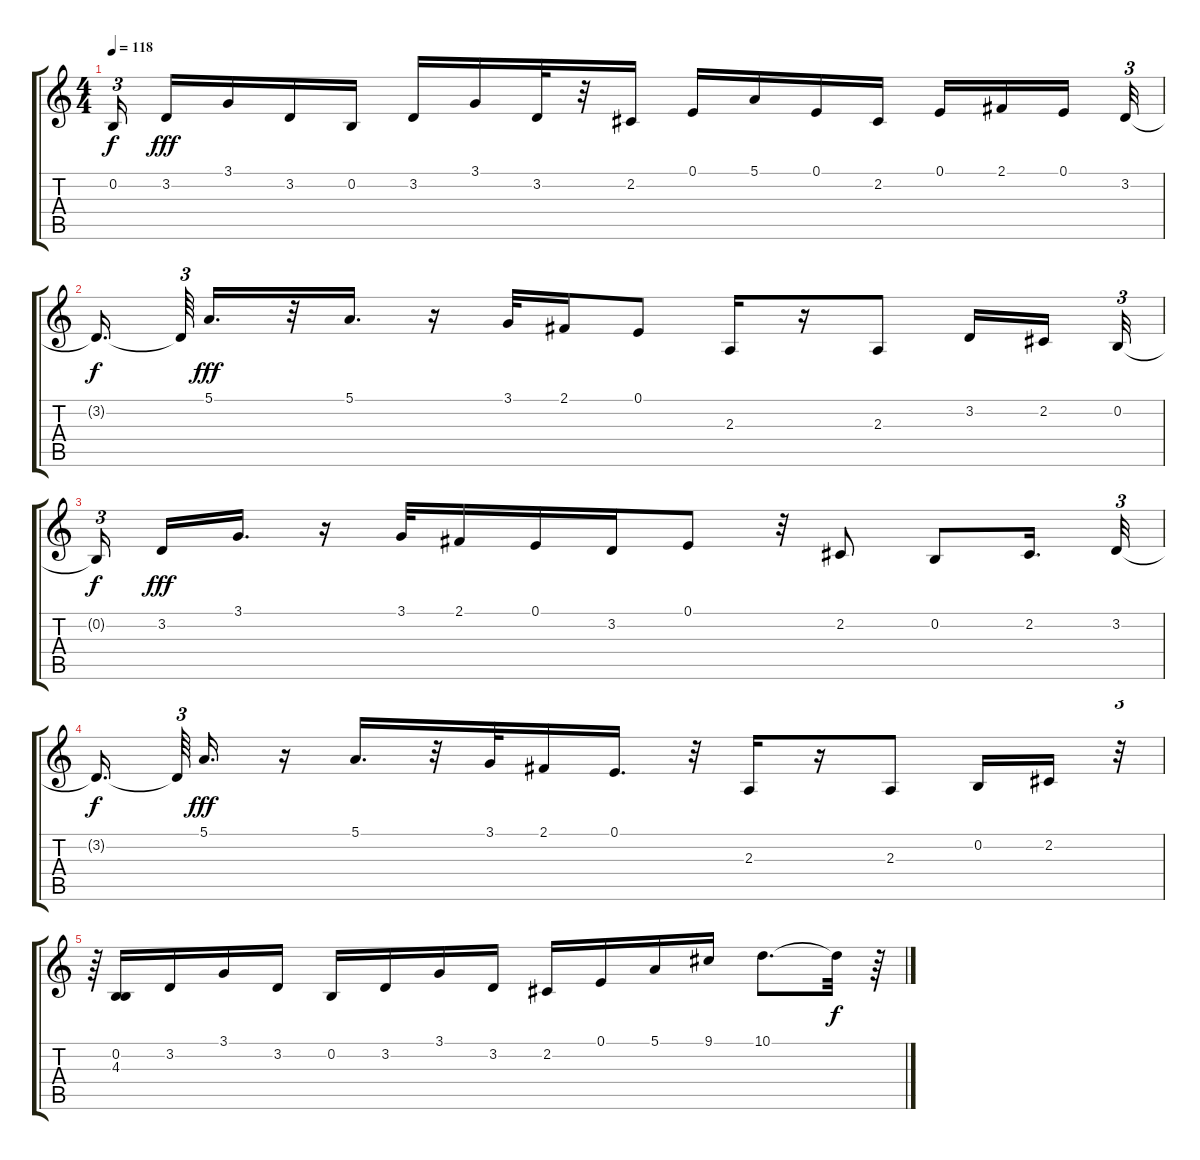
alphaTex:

\track "" {instrument stringensemble1}
\staff {score tabs}
\tuning (E4 B3 G3 D3 A2 E2) {hide}
\ts (4 4)
\tempo 118
\clef g2
\ks c
0.2{t}.16{tu (3 2) dy f beam splitsecondary} 3.2.16{dy fff} 3.1.16 3.2.16 0.2.16 3.2.16 3.1.16 3.2.32 r.32 2.2.16 0.1.16 5.1.16 0.1.16 2.2.16 0.1.16 2.1.16 0.1.16{beam splitsecondary} 3.2.32{tu (3 2)} |
3.2{t}.16{d dy f beam splitsecondary} 3.2{t}.64{tu (3 2)} 5.1.16{d dy fff} r.32 5.1.16{d} r.16 3.1.32 2.1.16 0.1.8 2.3.16 r.16 2.3.8 3.2.16 2.2.16{beam splitsecondary} 0.2.32{tu (3 2)} |
0.2{t}.16{tu (3 2) dy f beam splitsecondary} 3.2.16{dy fff} 3.1.16{d} r.16 3.1.32 2.1.16 0.1.16 3.2.16 0.1.8 r.32 2.2.8 0.2.8 2.2.16{d} 3.2.32{tu (3 2)} |
3.2{t}.16{d dy f beam splitsecondary} 3.2{t}.64{tu (3 2)} 5.1.16{d dy fff} r.16 5.1.16{d} r.32 3.1.32 2.1.16 0.1.16{d} r.32 2.3.16 r.16 2.3.8 0.2.16 2.2.16 r.32{tu (3 2)} |
r.64{tu (3 2)} (0.2 4.3).16 3.2.16 3.1.16 3.2.16 0.2.16 3.2.16 3.1.16 3.2.16 2.2.16 0.1.16 5.1.16 9.1.16 10.1.8{d} 10.1{t}.32{dy f} r.64
